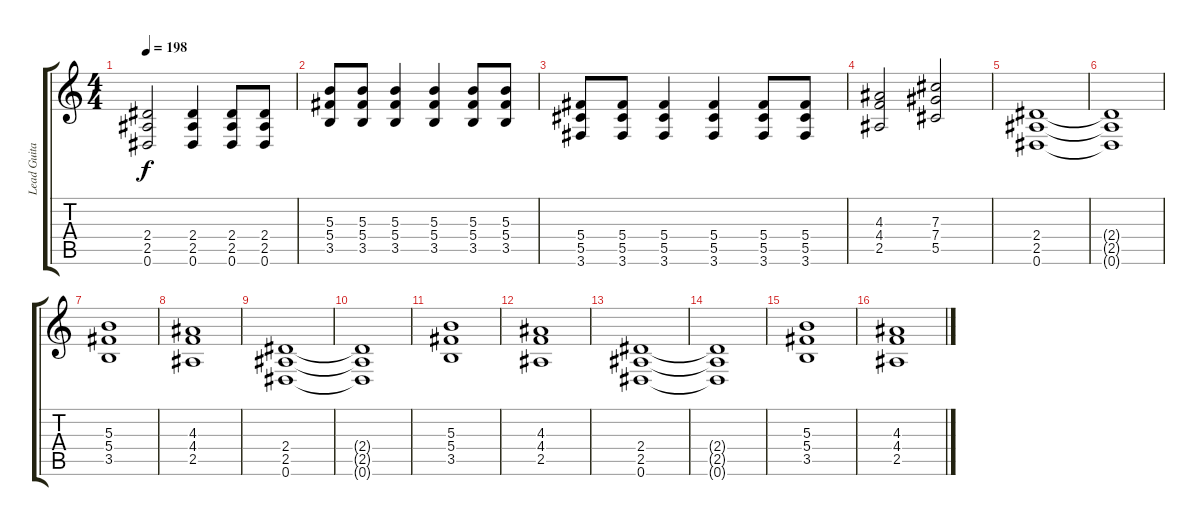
\track ("Lead Guitar  " "Lead Guita") {instrument overdrivenguitar}
\staff {score tabs}
\tuning (Eb4 Bb3 Gb3 Db3 Ab2 Eb2) {hide}
\ts (4 4)
\tempo 198
\clef g2
\ks c
(2.4 2.5 0.6).2{dy f} (2.4 2.5 0.6).4 (2.4 2.5 0.6).8 (2.4 2.5 0.6).8 |
(5.3 5.4 3.5).8 (5.3 5.4 3.5).8 (5.3 5.4 3.5).4 (5.3 5.4 3.5).4 (5.3 5.4 3.5).8 (5.3 5.4 3.5).8 |
(5.4 5.5 3.6).8 (5.4 5.5 3.6).8 (5.4 5.5 3.6).4 (5.4 5.5 3.6).4 (5.4 5.5 3.6).8 (5.4 5.5 3.6).8 |
(4.3 4.4 2.5).2 (7.3 7.4 5.5).2 |
(2.4 2.5 0.6).1 |
(2.4{t} 2.5{t} 0.6{t}).1 |
(5.3 5.4 3.5).1 |
(4.3 4.4 2.5).1 |
(2.4 2.5 0.6).1 |
(2.4{t} 2.5{t} 0.6{t}).1 |
(5.3 5.4 3.5).1 |
(4.3 4.4 2.5).1 |
(2.4 2.5 0.6).1 |
(2.4{t} 2.5{t} 0.6{t}).1 |
(5.3 5.4 3.5).1 |
(4.3 4.4 2.5).1
